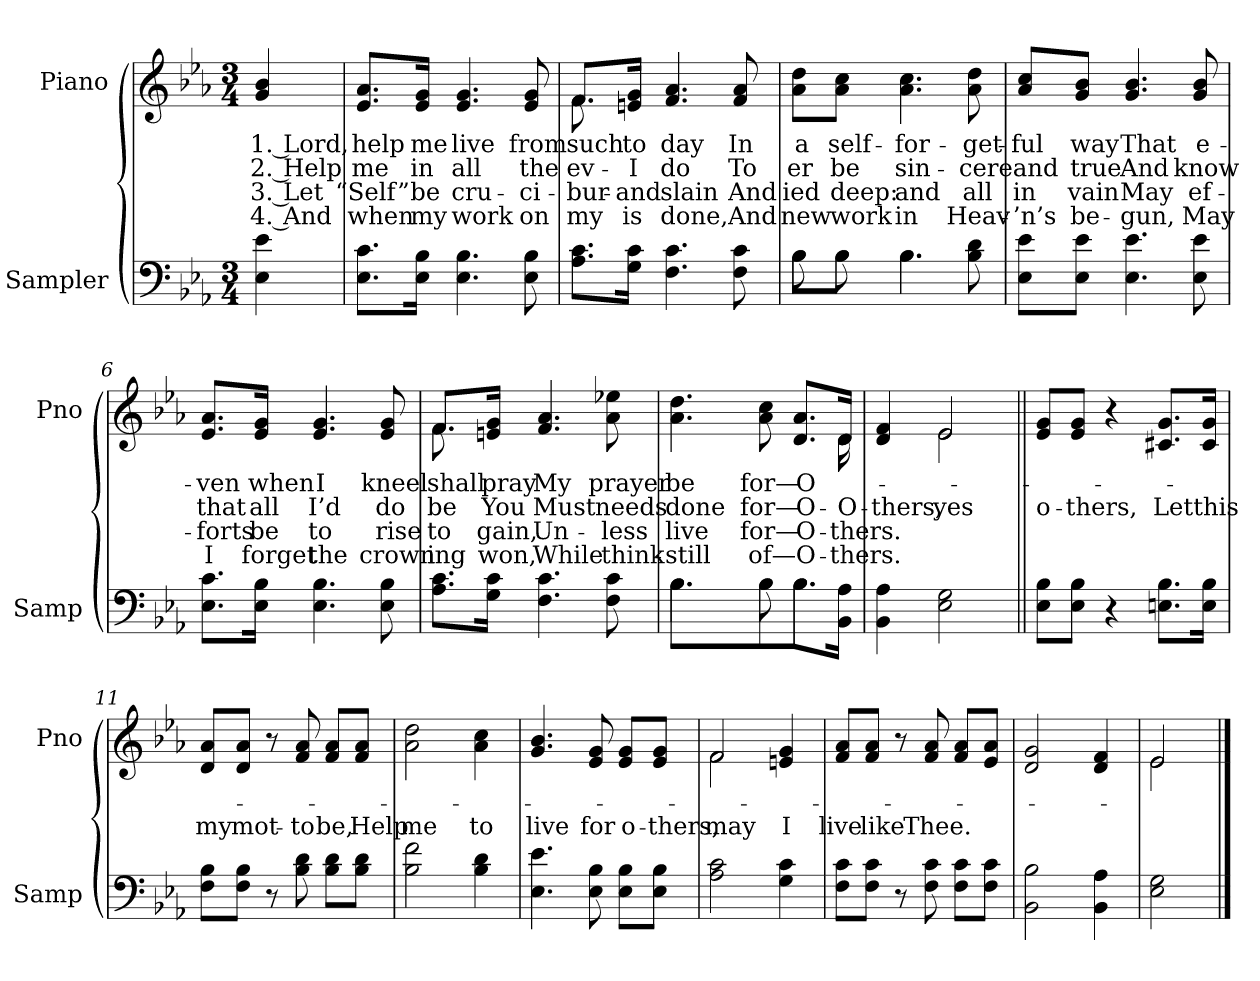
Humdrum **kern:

**kern	**kern	**text	**text	**text	**text
*part2	*part1	*part1	*part1	*part1	*part1
*staff2	*staff1	*staff1	*staff1	*staff1	*staff1
*I"Sampler	*I"Piano	*	*	*	*
*I'Samp	*I'Pno	*	*	*	*
*clefF4	*clefG2	*	*	*	*
*k[b-e-a-]	*k[b-e-a-]	*	*	*	*
*E-:	*E-:	*	*	*	*
*M3/4	*M3/4	*	*	*	*
=1	=1	=1	=1	=1	=1
4E- 4e-	4g 4b-	1. Lord,	2. Help	3. Let	4. And
=2	=2	=2	=2	=2	=2
8.E-\ 8.c\L	8.e-/ 8.a-/L	help	me	“Self”	when
16E-\ 16B-\Jk	16e-/ 16g/Jk	me	in	be	my
4.E- 4.B-	4.e- 4.g	live	all	cru-	work
8E- 8B-	8e- 8g	from	the	-ci-	on
=3	=3	=3	=3	=3	=3
*	*^	*	*	*	*
8.A-\ 8.c\L	8.f/L	8.f	such	ev-	bur-	my
16G\ 16c\Jk	16en/ 16g/Jk	2ryy	to	I	and	is
4.F 4.c	4.f 4.a-	.	day	do	slain	done,
8F 8c	8f 8a-	.	In	To	And	And
.	.	16ryy	.	.	.	.
*	*v	*v	*	*	*	*
=4	=4	=4	=4	=4	=4
*^	*	*	*	*	*
8B-\L	8B-	8a-\ 8dd\L	a	-er	-ied	new
8B-\J	8B-	8a-\ 8cc\J	self-	be	deep:	work
4.B-\	4.B-	4.a- 4.cc	-for-	sin-	and	in
8B- 8d	8ryy	8a- 8dd	-get-	-cere	all	Heav-
*v	*v	*	*	*	*	*
=5	=5	=5	=5	=5	=5
8E-\ 8e-\L	8a-/ 8cc/L	-ful	and	in	-’n’s
8E-\ 8e-\J	8g/ 8b-/J	way	true	vain	be-
4.E- 4.e-	4.g 4.b-	That	And	May	-gun,
8E- 8e-	8g 8b-	e-	know	ef-	May
=6	=6	=6	=6	=6	=6
8.E-\ 8.c\L	8.e-/ 8.a-/L	-ven	that	-forts	I
16E-\ 16B-\Jk	16e-/ 16g/Jk	when	all	be	forget
4.E- 4.B-	4.e- 4.g	I	I’d	to	the
8E- 8B-	8e- 8g	kneel	do	rise	crown
=7	=7	=7	=7	=7	=7
*	*^	*	*	*	*
8.A-\ 8.c\L	8.f/L	8.f	shall	be	to	-ing
16G\ 16c\Jk	16en/ 16g/Jk	2ryy	pray	You	-gain,	won,
4.F 4.c	4.f 4.a-	.	My	Must	Un-	While
8F 8c	8a- 8ee-X	.	prayer	needs	-less	think-
.	.	16ryy	.	.	.	.
=8	=8	=8	=8	=8	=8	=8
*^	*	*	*	*	*	*
4.B-\	4.B-	4.a- 4.dd	8.ryy	be	done	live	still
*	*	*v	*v	*	*	*	*
8B-\	8B-	8a- 8cc	for—	for—	for—	of—
8.B-\L	8.B-J	8.d/ 8.a-/L	O-	O-	O-	O-
*	*	*^	*	*	*	*
16BB-\ 16A-\Jk	16ryy	16d/Jk	16d	.	O-	-thers.	-thers.
*v	*v	*	*	*	*	*	*
=9	=9	=9	=9	=9	=9	=9
4BB- 4A-	4d 4f	4ryy	.	-thers,	.	.
2E- 2G	2e-/	2e-	.	yes	.	.
=10||	=10||	=10||	=10||	=10||	=10||	=10||
!	!LO:TX:t=Refrain	!	!	!	!	!
*	*v	*v	*	*	*	*
8E-\ 8B-\L	8e-/ 8g/L	.	o-	.	.
8E-\ 8B-\J	8e-/ 8g/J	.	-thers,	.	.
4r	4r	.	.	.	.
8.En\ 8.B-\L	8.c#X/ 8.g/L	.	Let	.	.
16E\ 16B-\Jk	16c#/ 16g/Jk	.	this	.	.
=11	=11	=11	=11	=11	=11
8F\ 8B-\L	8d/ 8a-/L	.	my	.	.
8F\ 8B-\J	8d/ 8a-/J	.	mot-	.	.
8r	8r	.	.	.	.
8B- 8d	8f 8a-	.	-to	.	.
8B-\ 8d\L	8f/ 8a-/L	.	be,	.	.
8B-\ 8d\J	8f/ 8a-/J	.	Help	.	.
=12	=12	=12	=12	=12	=12
2B- 2f	2a- 2dd	.	me	.	.
4B- 4d	4a- 4cc	.	to	.	.
=13	=13	=13	=13	=13	=13
4.E- 4.e-	4.g 4.b-	.	live	.	.
8E- 8B-	8e- 8g	.	for	.	.
8E-\ 8B-\L	8e-/ 8g/L	.	o-	.	.
8E-\ 8B-\J	8e-/ 8g/J	.	-thers,	.	.
=14	=14	=14	=14	=14	=14
*	*^	*	*	*	*
2A- 2c	2f/	2f	.	may	.	.
4G 4c	4en 4g	4ryy	.	I	.	.
*	*v	*v	*	*	*	*
=15	=15	=15	=15	=15	=15
8F\ 8c\L	8f/ 8a-/L	.	live	.	.
8F\ 8c\J	8f/ 8a-/J	.	like	.	.
8r	8r	.	.	.	.
8F 8c	8f 8a-	.	Thee.	.	.
8F\ 8c\L	8f/ 8a-/L	.	.	.	.
8F\ 8c\J	8e-/ 8a-/J	.	.	.	.
=16	=16	=16	=16	=16	=16
2BB- 2B-	2d 2g	.	.	.	.
4BB- 4A-	4d 4f	.	.	.	.
=17	=17	=17	=17	=17	=17
*	*^	*	*	*	*
2E- 2G	2e-/	2e-	.	.	.	.
*	*v	*v	*	*	*	*
==	==	==	==	==	==
*-	*-	*-	*-	*-	*-
